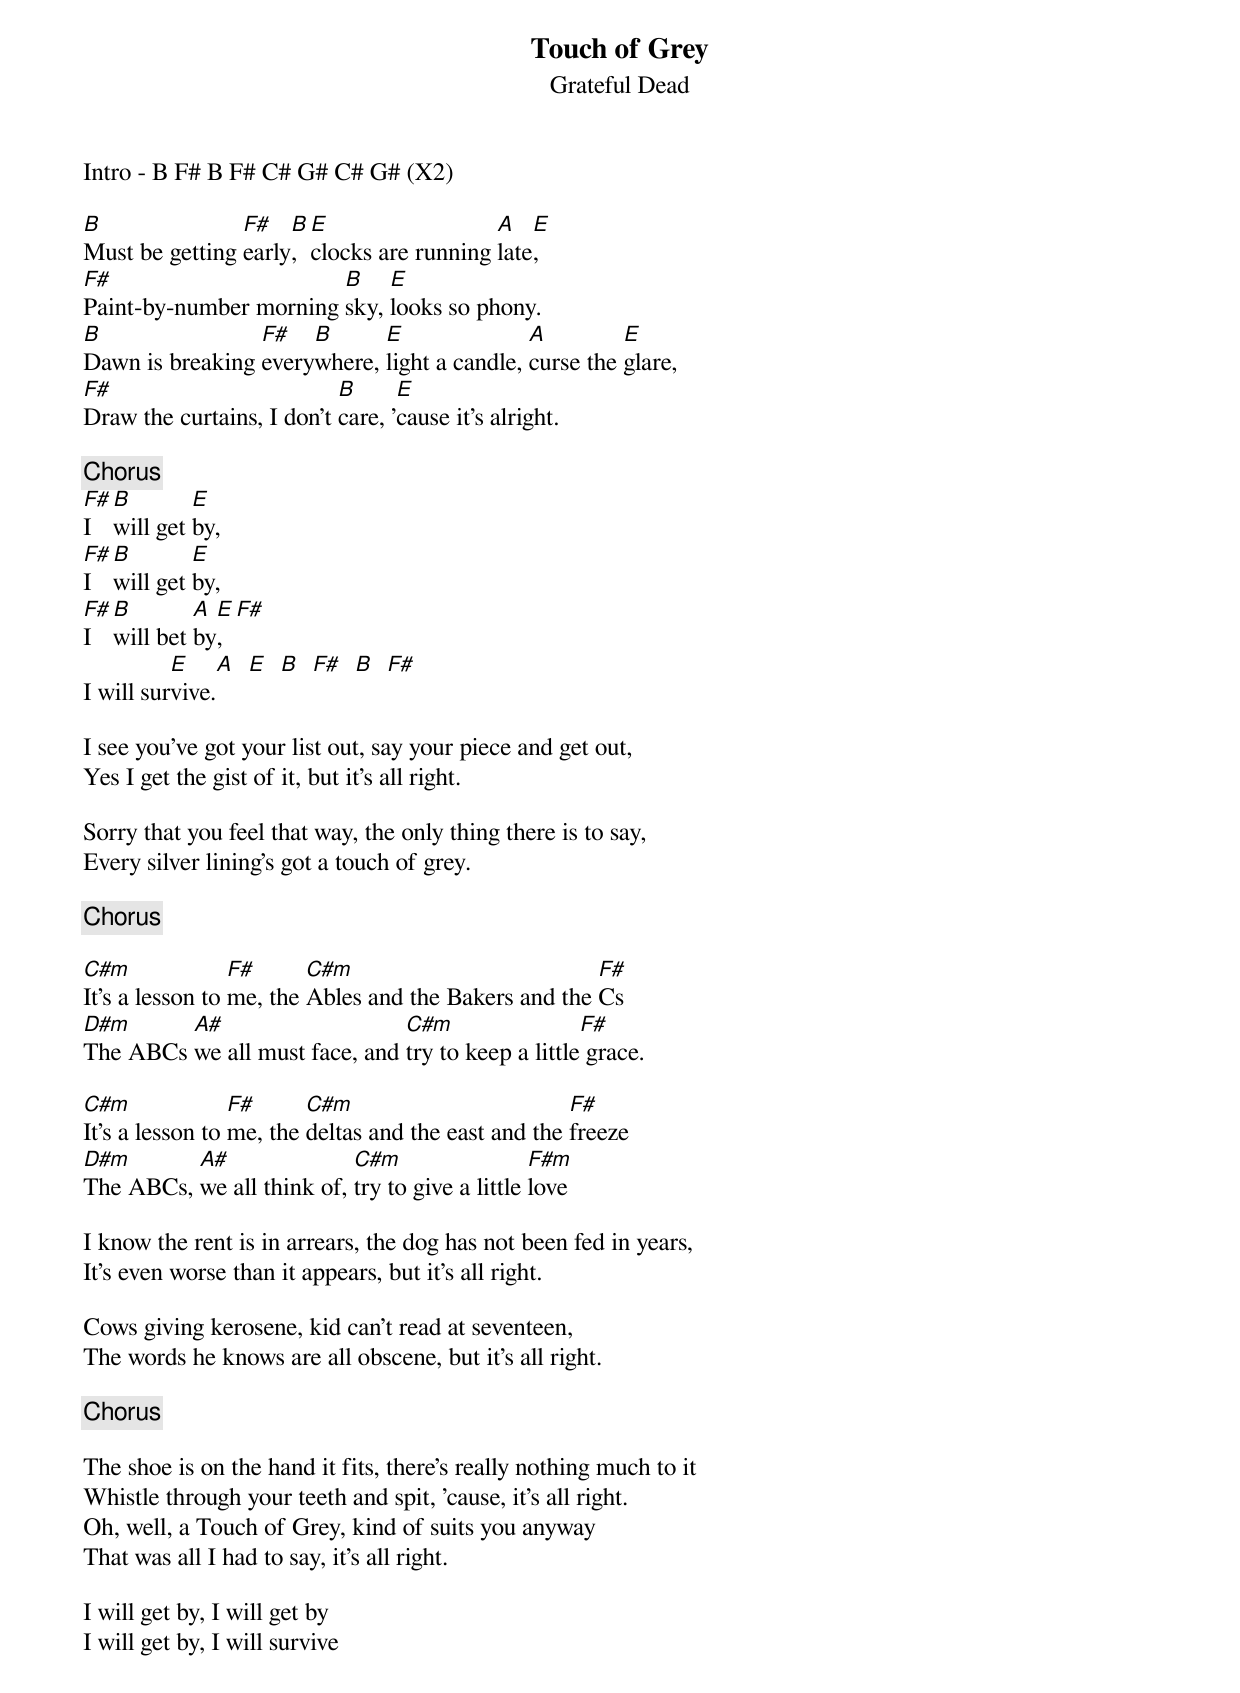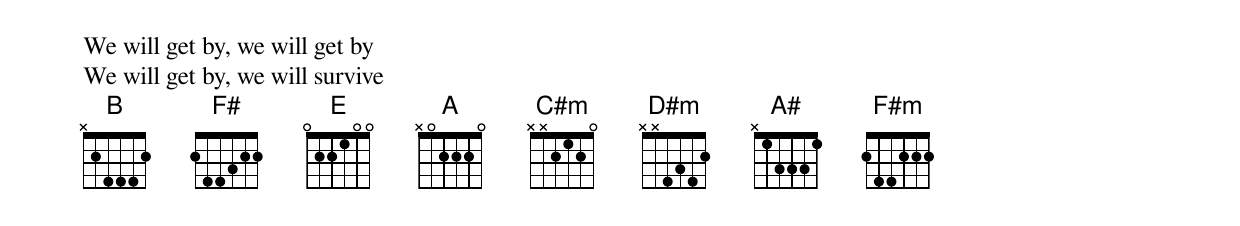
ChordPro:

{t:Touch of Grey}
{st:Grateful Dead}

Intro - B F# B F# C# G# C# G# (X2)

[B]Must be getting [F#]early[B], [E]clocks are running [A]late[E],
[F#]Paint-by-number morning [B]sky, [E]looks so phony.
[B]Dawn is breaking [F#]every[B]where, [E]light a candle, [A]curse the [E]glare,
[F#]Draw the curtains, I don't [B]care, '[E]cause it's alright.

{c:Chorus}
[F#]I  [B]will get [E]by,
[F#]I  [B]will get [E]by,
[F#]I  [B]will bet [A]by[E],  [F#]
I will sur[E]vive.[A]  [E]  [B]  [F#]  [B]  [F#]

I see you've got your list out, say your piece and get out,
Yes I get the gist of it, but it's all right.

Sorry that you feel that way, the only thing there is to say,
Every silver lining's got a touch of grey.

{c:Chorus}

[C#m]It's a lesson to [F#]me, the [C#m]Ables and the Bakers and the [F#]Cs
[D#m]The ABCs [A#]we all must face, and [C#m]try to keep a little[F#] grace.

[C#m]It's a lesson to [F#]me, the [C#m]deltas and the east and the [F#]freeze
[D#m]The ABCs, [A#]we all think of, [C#m]try to give a little [F#m]love

I know the rent is in arrears, the dog has not been fed in years,
It's even worse than it appears, but it's all right.

Cows giving kerosene, kid can't read at seventeen,
The words he knows are all obscene, but it's all right.

{c:Chorus}

The shoe is on the hand it fits, there's really nothing much to it
Whistle through your teeth and spit, 'cause, it's all right.
Oh, well, a Touch of Grey, kind of suits you anyway
That was all I had to say, it's all right.

I will get by, I will get by
I will get by, I will survive
We will get by, we will get by
We will get by, we will survive
